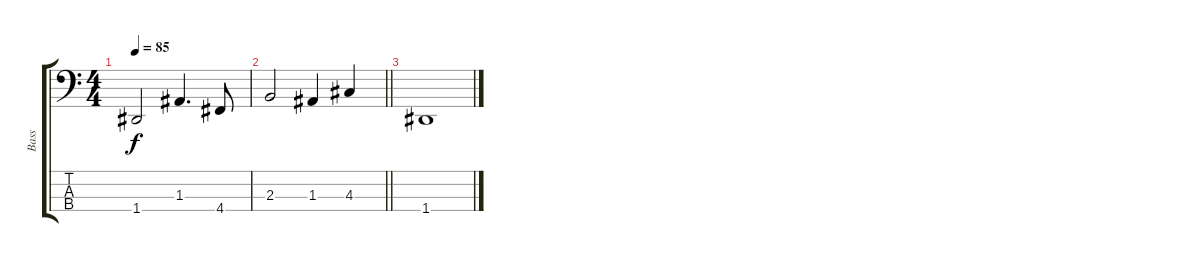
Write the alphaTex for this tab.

\track ("Bass" "Bass") {instrument synthbass2}
\staff {score tabs}
\tuning (G2 D2 A1 D1) {hide}
\ts (4 4)
\tempo 85
\clef f4
\ks c
1.4.2{dy f} 1.3.4{d} 4.4.8 |
\barLineRight lightlight
2.3.2 1.3.4 4.3.4 |
1.4.1
